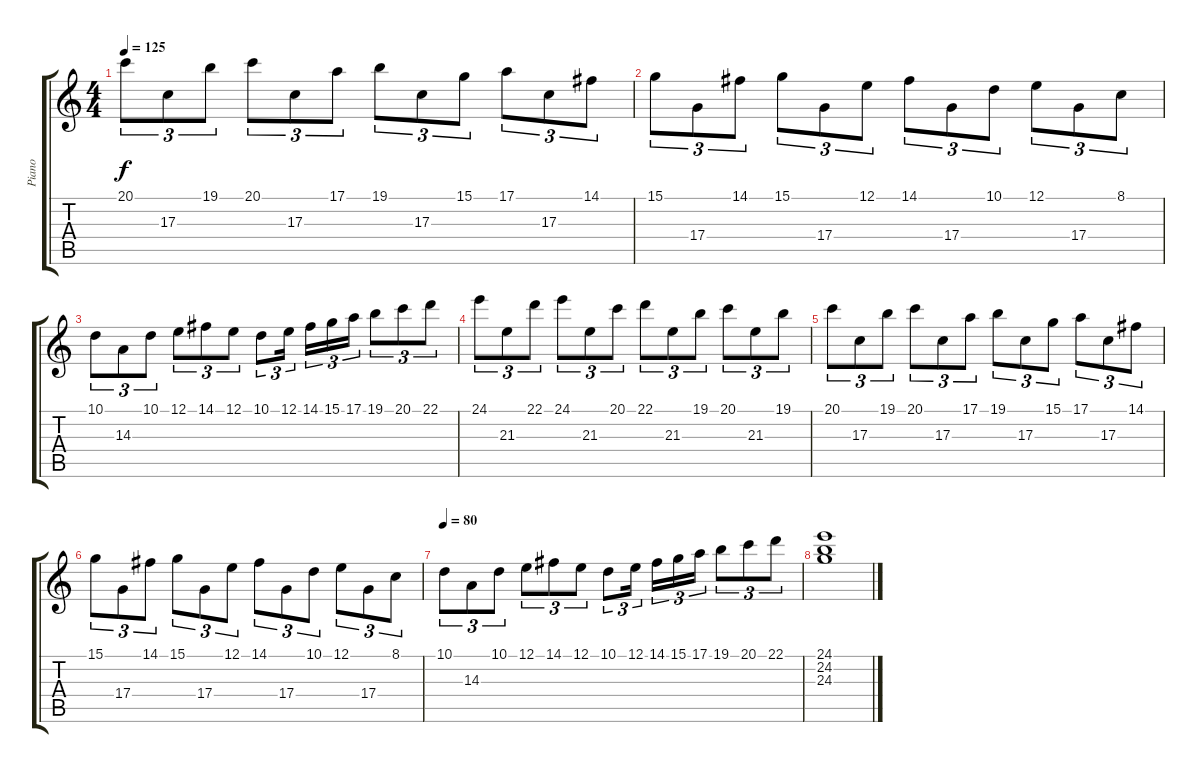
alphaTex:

\track ("Piano" "Piano") {instrument acousticgrandpiano}
\staff {score tabs}
\tuning (E4 B3 G3 D3 A2 E2) {hide}
\ts (4 4)
\tempo 125
\clef g2
\ks c
20.1.8{tu (3 2) dy f} 17.3.8{tu (3 2)} 19.1.8{tu (3 2)} 20.1.8{tu (3 2)} 17.3.8{tu (3 2)} 17.1.8{tu (3 2)} 19.1.8{tu (3 2)} 17.3.8{tu (3 2)} 15.1.8{tu (3 2)} 17.1.8{tu (3 2)} 17.3.8{tu (3 2)} 14.1.8{tu (3 2)} |
15.1.8{tu (3 2)} 17.4.8{tu (3 2)} 14.1.8{tu (3 2)} 15.1.8{tu (3 2)} 17.4.8{tu (3 2)} 12.1.8{tu (3 2)} 14.1.8{tu (3 2)} 17.4.8{tu (3 2)} 10.1.8{tu (3 2)} 12.1.8{tu (3 2)} 17.4.8{tu (3 2)} 8.1.8{tu (3 2)} |
10.1.8{tu (3 2)} 14.3.8{tu (3 2)} 10.1.8{tu (3 2)} 12.1.8{tu (3 2)} 14.1.8{tu (3 2)} 12.1.8{tu (3 2)} 10.1.8{tu (3 2)} 12.1.16{tu (3 2)} 14.1.16{tu (3 2)} 15.1.16{tu (3 2)} 17.1.16{tu (3 2)} 19.1.8{tu (3 2)} 20.1.8{tu (3 2)} 22.1.8{tu (3 2)} |
24.1.8{tu (3 2)} 21.3.8{tu (3 2)} 22.1.8{tu (3 2)} 24.1.8{tu (3 2)} 21.3.8{tu (3 2)} 20.1.8{tu (3 2)} 22.1.8{tu (3 2)} 21.3.8{tu (3 2)} 19.1.8{tu (3 2)} 20.1.8{tu (3 2)} 21.3.8{tu (3 2)} 19.1.8{tu (3 2)} |
20.1.8{tu (3 2)} 17.3.8{tu (3 2)} 19.1.8{tu (3 2)} 20.1.8{tu (3 2)} 17.3.8{tu (3 2)} 17.1.8{tu (3 2)} 19.1.8{tu (3 2)} 17.3.8{tu (3 2)} 15.1.8{tu (3 2)} 17.1.8{tu (3 2)} 17.3.8{tu (3 2)} 14.1.8{tu (3 2)} |
15.1.8{tu (3 2)} 17.4.8{tu (3 2)} 14.1.8{tu (3 2)} 15.1.8{tu (3 2)} 17.4.8{tu (3 2)} 12.1.8{tu (3 2)} 14.1.8{tu (3 2)} 17.4.8{tu (3 2)} 10.1.8{tu (3 2)} 12.1.8{tu (3 2)} 17.4.8{tu (3 2)} 8.1.8{tu (3 2)} |
\tempo 80
10.1.8{tu (3 2)} 14.3.8{tu (3 2)} 10.1.8{tu (3 2)} 12.1.8{tu (3 2)} 14.1.8{tu (3 2)} 12.1.8{tu (3 2)} 10.1.8{tu (3 2)} 12.1.16{tu (3 2)} 14.1.16{tu (3 2)} 15.1.16{tu (3 2)} 17.1.16{tu (3 2)} 19.1.8{tu (3 2)} 20.1.8{tu (3 2)} 22.1.8{tu (3 2)} |
(24.1 24.2 24.3).1
